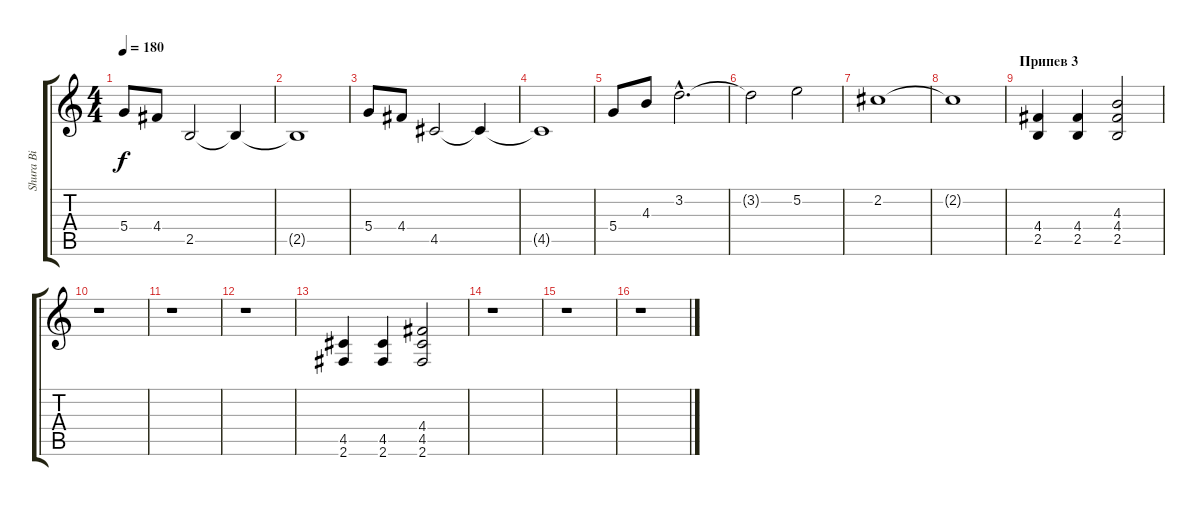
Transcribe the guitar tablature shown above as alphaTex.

\track ("Shura Bi" "Shura Bi") {instrument electricguitarclean}
\staff {score tabs}
\tuning (E4 B3 G3 D3 A2 E2) {hide}
\ts (4 4)
\tempo 180
\clef g2
\ks c
5.4.8{dy f} 4.4.8 2.5.2 2.5{t}.4 |
2.5{t}.1 |
5.4.8 4.4.8 4.5.2 4.5{t}.4 |
4.5{t}.1 |
5.4.8 4.3.8 3.2{hac}.2{d} |
3.2{t}.2 5.2.2 |
2.2.1 |
2.2{t}.1 |
\section ("" "Припев 3")
(4.4 2.5).4{volume 9} (4.4 2.5).4 (4.3 4.4 2.5).2 |
r.1 |
r.1 |
r.1 |
(4.5 2.6).4 (4.5 2.6).4 (4.4 4.5 2.6).2 |
r.1 |
r.1 |
r.1
